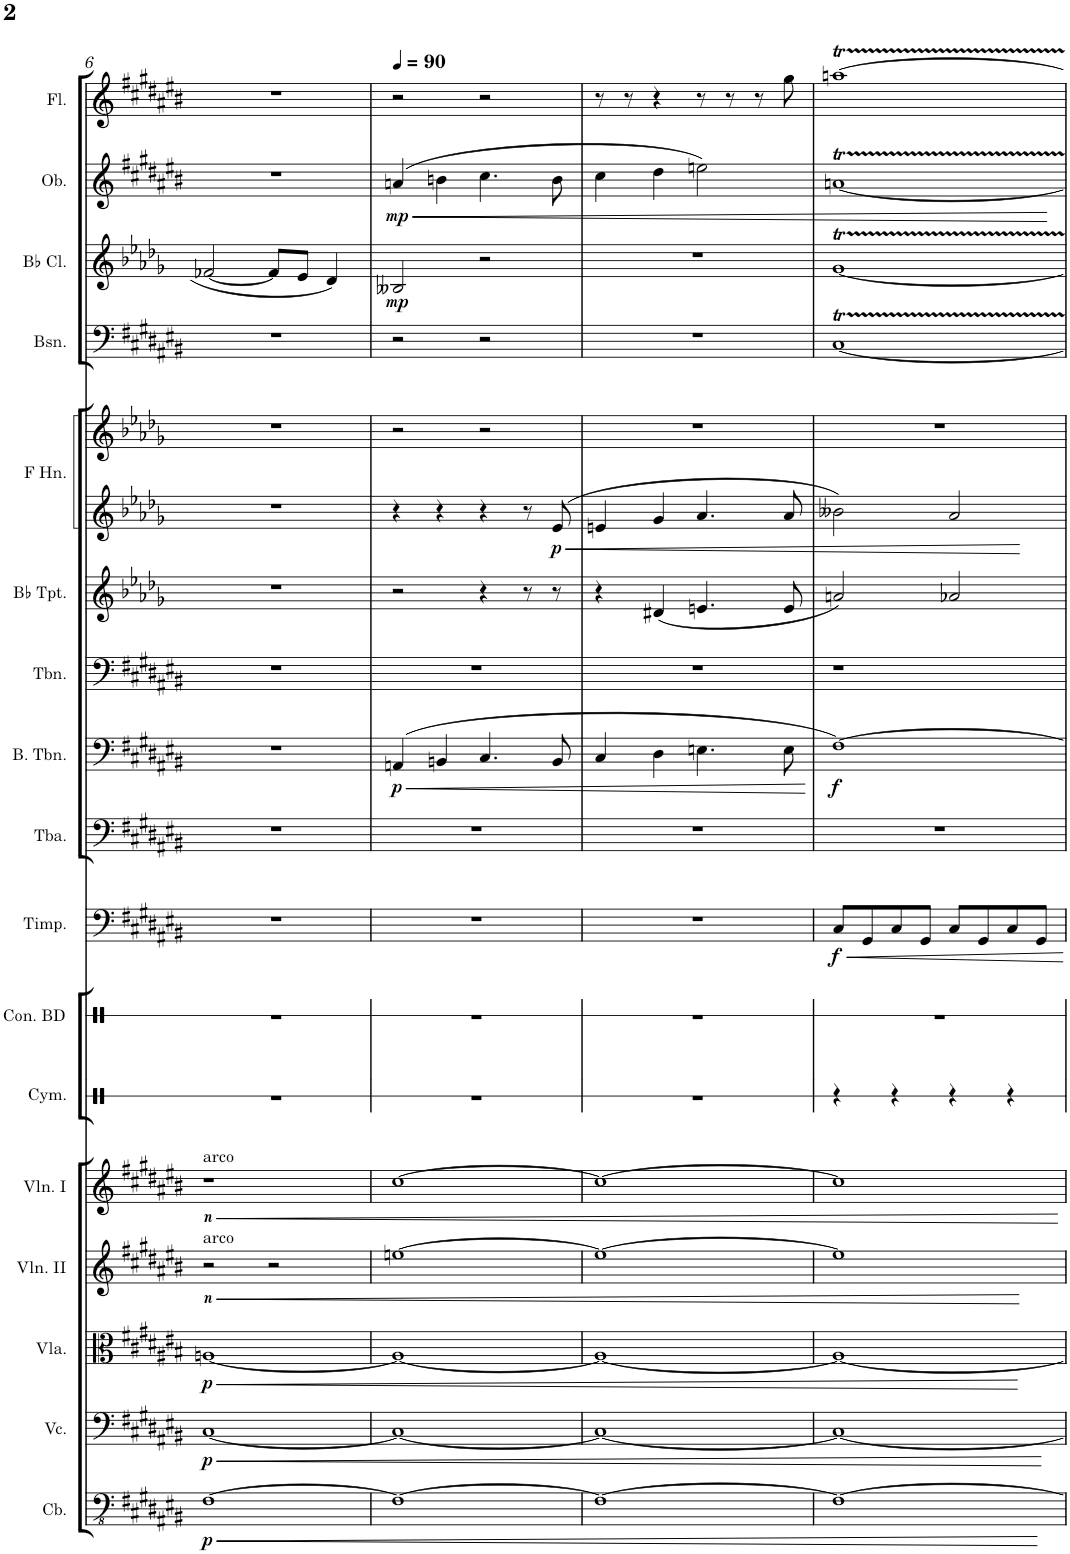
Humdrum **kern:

**kern	**dynam	**kern	**dynam	**kern	**dynam	**kern	**dynam	**kern	**dynam	**kern	**kern	**kern	**dynam	**kern	**kern	**dynam	**kern	**kern	**kern	**kern	**dynam	**kern	**kern	**dynam	**kern	**dynam	**kern
*part17	*part17	*part16	*part16	*part15	*part15	*part14	*part14	*part13	*part13	*part12	*part11	*part10	*part10	*part9	*part8	*part8	*part7	*part6	*part5	*part5	*part5	*part4	*part3	*part3	*part2	*part2	*part1
*staff18	*staff18	*staff17	*staff17	*staff16	*staff16	*staff15	*staff15	*staff14	*staff14	*staff13	*staff12	*staff11	*staff11	*staff10	*staff9	*staff9	*staff8	*staff7	*staff6	*staff5	*staff5/6	*staff4	*staff3	*staff3	*staff2	*staff2	*staff1
*I"Contrabasses	*	*I"Violoncellos	*	*I"Violas	*	*I"Violins II	*	*I"Violins I	*	*I"Cymbal	*I"Concert Bass Drum	*I"Timpani	*	*I"Tuba	*I"Bass Trombone	*	*I"Trombone	*I"Trumpets in Bb	*I"Horns in F	*	*	*I"Bassoons	*I"Clarinets in Bb	*	*I"Oboes	*	*I"Flutes
*I'Cb.	*	*I'Vc.	*	*I'Vla.	*	*I'Vln. II	*	*I'Vln. I	*	*I'Cym.	*I'Con. BD	*I'Timp.	*	*I'Tba.	*I'B. Tbn.	*	*I'Tbn.	*	*	*	*	*I'Bsn.	*	*	*I'Ob.	*	*I'Fl.
!!LO:PB:g=z
*clefFv4	*	*clefF4	*	*clefC3	*	*clefG2	*	*clefG2	*	*clefX	*clefX	*clefF4	*	*clefF4	*clefF4	*	*clefF4	*clefG2	*clefG2	*clefG2	*	*clefF4	*clefG2	*	*clefG2	*	*clefG2
*	*	*	*	*	*	*	*	*	*	*	*	*	*	*	*	*	*	*ITrd1c2	*ITrd4c7	*ITrd4c7	*	*	*ITrd1c2	*	*	*	*
*k[f#c#g#d#a#e#b#]	*	*k[f#c#g#d#a#e#b#]	*	*k[f#c#g#d#a#e#b#]	*	*k[f#c#g#d#a#e#b#]	*	*k[f#c#g#d#a#e#b#]	*	*k[]	*k[]	*k[f#c#g#d#a#e#b#]	*	*k[f#c#g#d#a#e#b#]	*k[f#c#g#d#a#e#b#]	*	*k[f#c#g#d#a#e#b#]	*k[b-e-a-d-g-]	*k[b-e-a-d-g-]	*k[b-e-a-d-g-]	*	*k[f#c#g#d#a#e#b#]	*k[b-e-a-d-g-]	*	*k[f#c#g#d#a#e#b#]	*	*k[f#c#g#d#a#e#b#]
*M4/4	*	*M4/4	*	*M4/4	*	*M4/4	*	*M4/4	*	*M4/4	*M4/4	*M4/4	*	*M4/4	*M4/4	*	*M4/4	*M4/4	*M4/4	*M4/4	*	*M4/4	*M4/4	*	*M4/4	*	*M4/4
=6	=6	=6	=6	=6	=6	=6	=6	=6	=6	=6	=6	=6	=6	=6	=6	=6	=6	=6	=6	=6	=6	=6	=6	=6	=6	=6	=6
!	!	!	!	!	!	!	!	!LO:TX:a:t=arco	!	!	!	!	!	!	!	!	!	!	!	!	!	!	!	!	!	!	!
!	!	!	!	!	!	!LO:TX:a:t=arco	!	!	!	!	!	!	!	!	!	!	!	!	!	!	!	!	!	!	!	!	!
!	!LO:DY:b	!	!LO:DY:b	!	!LO:DY:b	!	!LO:DY:b	!	!LO:DY:b	!	!	!	!	!	!	!	!	!	!	!	!	!	!	!	!	!	!
[1FF#	p	[1C#	p	[1An	p	2r	other-dynamics	1r	other-dynamics	1r	1r	1r	.	1r	1r	.	1r	1r	1r	1r	.	1r	[2f-X/	.	1r	.	1r
.	.	.	.	.	.	2r	.	.	.	.	.	.	.	.	.	.	.	.	.	.	.	.	8f-/L]	.	.	.	.
.	.	.	.	.	.	.	.	.	.	.	.	.	.	.	.	.	.	.	.	.	.	.	8e-/J	.	.	.	.
.	.	.	.	.	.	.	.	.	.	.	.	.	.	.	.	.	.	.	.	.	.	.	4d-/	.	.	.	.
=7	=7	=7	=7	=7	=7	=7	=7	=7	=7	=7	=7	=7	=7	=7	=7	=7	=7	=7	=7	=7	=7	=7	=7	=7	=7	=7	=7
*	*	*	*	*	*	*	*	*	*	*	*	*	*	*	*	*	*	*	*	*	*	*	*	*	*	*	*MM90
!	!	!	!	!	!	!	!	!	!	!	!	!	!	!	!	!LO:DY:b	!	!	!	!	!	!	!	!LO:DY:b	!	!LO:HP:b	!
!	!	!	!	!	!	!	!	!	!	!	!	!	!	!	!	!	!	!	!	!	!	!	!	!	!	!LO:DY:n=1:b	!
1FF#_	.	1C#_	.	1A_	.	[1een	.	[1cc#	.	1r	1r	1r	.	1r	(4AAn/	p	1r	2r	4r	2r	.	2r	2B--X/	mp	(4an/	< mp	2r
.	.	.	.	.	.	.	.	.	.	.	.	.	.	.	4BBn/	.	.	.	4r	.	.	.	.	.	4bn\	.	.
.	.	.	.	.	.	.	.	.	.	.	.	.	.	.	4.C#/	.	.	4r	4r	2r	.	2r	2r	.	4.cc#\	.	2r
.	.	.	.	.	.	.	.	.	.	.	.	.	.	.	.	.	.	8r	8r	.	.	.	.	.	.	.	.
!	!	!	!	!	!	!	!	!	!	!	!	!	!	!	!	!	!	!	!	!	!LO:DY:b=2	!	!	!	!	!	!
.	.	.	.	.	.	.	.	.	.	.	.	.	.	.	8BB/	.	.	8r	8e-/	.	p	.	.	.	8b\	.	.
=8	=8	=8	=8	=8	=8	=8	=8	=8	=8	=8	=8	=8	=8	=8	=8	=8	=8	=8	=8	=8	=8	=8	=8	=8	=8	=8	=8
1FF#_	.	1C#_	.	1A_	.	1ee_	.	1cc#_	.	1r	1r	1r	.	1r	4C#/	.	1r	4r	4en/	1r	.	1r	1r	.	4cc#\	.	8r
.	.	.	.	.	.	.	.	.	.	.	.	.	.	.	.	.	.	.	.	.	.	.	.	.	.	.	8r
.	.	.	.	.	.	.	.	.	.	.	.	.	.	.	4D#\	.	.	(4d#X/	4g-/	.	.	.	.	.	4dd#\	.	4r
.	.	.	.	.	.	.	.	.	.	.	.	.	.	.	4.En\	.	.	4.en/	4.a-/	.	.	.	.	.	2een\)	.	8r
.	.	.	.	.	.	.	.	.	.	.	.	.	.	.	.	.	.	.	.	.	.	.	.	.	.	.	8r
.	.	.	.	.	.	.	.	.	.	.	.	.	.	.	.	.	.	.	.	.	.	.	.	.	.	.	8r
.	.	.	.	.	.	.	.	.	.	.	.	.	.	.	8E\	.	.	8e/	8a-/	.	.	.	.	.	.	.	8gg#\
=9	=9	=9	=9	=9	=9	=9	=9	=9	=9	=9	=9	=9	=9	=9	=9	=9	=9	=9	=9	=9	=9	=9	=9	=9	=9	=9	=9
!	!	!	!	!	!	!	!	!	!	!	!	!	!LO:DY:b	!	!	!LO:DY:b	!	!	!	!	!	!	!	!	!	!	!
1FF#_	.	1C#_	.	1A_	.	1ee]	.	1cc#]	.	4r	1r	8C#/L	f	1r	[1F#)	f	1r	2an/)	2b--X\	1r	.	[1C#T	[1g-T	.	[1anT	.	[1aanT
.	.	.	.	.	.	.	.	.	.	.	.	8GG#/	.	.	.	.	.	.	.	.	.	.	.	.	.	.	.
.	.	.	.	.	.	.	.	.	.	4r	.	8C#/	.	.	.	.	.	.	.	.	.	.	.	.	.	.	.
.	.	.	.	.	.	.	.	.	.	.	.	8GG#/J	.	.	.	.	.	.	.	.	.	.	.	.	.	.	.
.	.	.	.	.	.	.	.	.	.	4r	.	8C#/L	.	.	.	.	.	2a-X/	2a-/	.	.	.	.	.	.	.	.
.	.	.	.	.	.	.	.	.	.	.	.	8GG#/	.	.	.	.	.	.	.	.	.	.	.	.	.	.	.
.	.	.	.	.	.	.	.	.	.	4r	.	8C#/	.	.	.	.	.	.	.	.	.	.	.	.	.	.	.
.	.	.	.	.	.	.	.	.	.	.	.	8GG#/J	.	.	.	.	.	.	.	.	.	.	.	.	.	.	.
.	.	.	.	.	.	.	.	.	.	.	.	.	.	.	.	.	.	.	.	.	.	.	.	.	.	[	.
=	=	=	=	=	=	=	=	=	=	=	=	=	=	=	=	=	=	=	=	=	=	=	=	=	=	=	=
*-	*-	*-	*-	*-	*-	*-	*-	*-	*-	*-	*-	*-	*-	*-	*-	*-	*-	*-	*-	*-	*-	*-	*-	*-	*-	*-	*-
